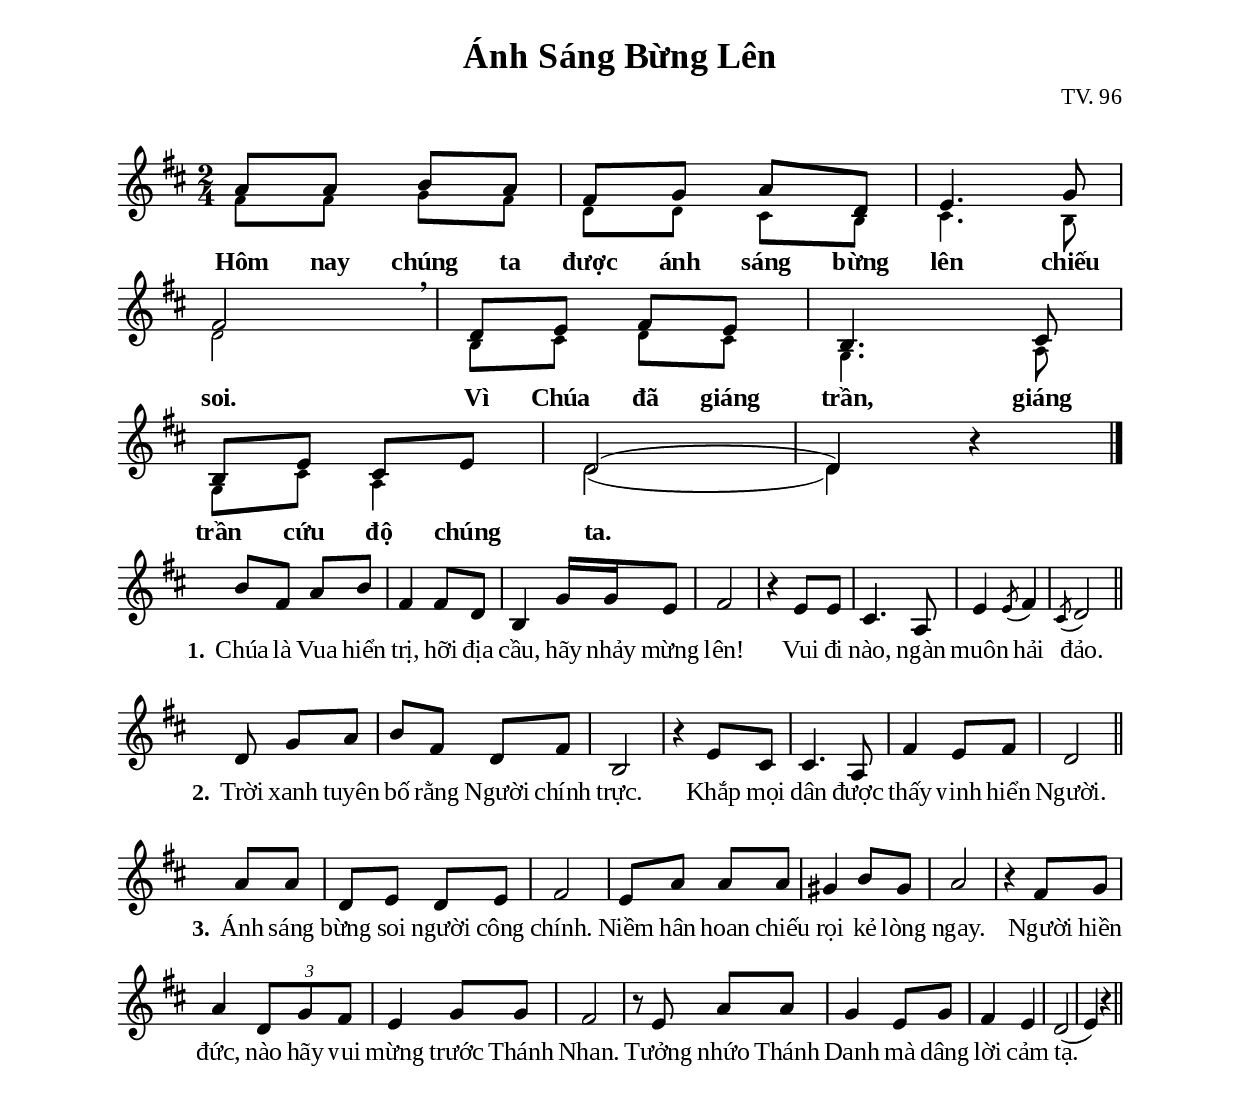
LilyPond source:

% Cài đặt chung
\version "2.20.0"
\include "english.ly"

\header {
  title = "Ánh Sáng Bừng Lên"
  composer = "TV. 96"
  arranger = " "
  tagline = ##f
}

global = {
  \key d \major
  \time 2/4
}

\paper {
  #(set-paper-size "a4")
  top-margin = 20\mm
  bottom-margin = 15\mm
  left-margin = 20\mm
  right-margin = 20\mm
  indent = #0
  #(define fonts
	 (make-pango-font-tree "Liberation Serif"
	 		       "Liberation Serif"
			       "Liberation Serif"
			       (/ 20 20)))
}

% Nhạc điệp khúc
nhacDiepKhucSop= \relative c'' {
  \override Lyrics.LyricSpace.minimum-distance = #4.0
  \override Score.BarNumber.break-visibility = ##(#f #f #f)
  a8 a b a |
  fs g a d, |
  e4. g8 |
  fs2 \breathe |
  d8 e fs e |
  b4. cs8 |
  b e cs e |
  d2 ( |
  d4) r \bar "|."
}

nhacDiepKhucBass= \relative c' {
  \override Lyrics.LyricSpace.minimum-distance = #4.0
  \override Score.BarNumber.break-visibility = ##(#f #f #f)
  \override NoteHead.font-size = #-2
  fs8 fs g fs |
  d d cs b |
  cs4. b8 |
  d2 |
  b8 cs d cs |
  g4. a8 |
  g cs a4 |
  d2 ( |
  d4) r
}

% Nhạc phiên khúc
nhacPhienKhucMot = \relative c'' {
  \override Score.BarNumber.break-visibility = ##(#f #f #f)
  b8 fs a b |
  fs4 fs8 d |
  b4 g'16 g e8 |
  fs2 |
  r4 e8 e |
  cs4. a8 |
  e'4 \acciaccatura e8 fs4 |
  \acciaccatura cs8 d2 \bar "||"
}

nhacPhienKhucHai = \relative c' {
  \override Score.BarNumber.break-visibility = ##(#f #f #f)
  \partial 4. d8 g a |
  b fs d fs |
  b,2 |
  r4 e8 cs |
  cs4. a8 |
  fs'4 e8 fs |
  d2 \bar "||"
}

nhacPhienKhucBa = \relative c'' {
  \override Score.BarNumber.break-visibility = ##(#f #f #f)
  \partial 4 a8 a |
  d,8 e d e |
  fs2 |
  e8 a a a |
  gs4b8 gs |
  a2 |
  r4 fs8 g |
  a4 \tuplet 3/2 { d,8 g fs } |
  e4 g8 g |
  fs2 |
  r8 e a a |
  g4 e8 g |
  fs4 e |
  d2 ( |
  e4) r \bar "||"
}

% Lời điệp khúc
loiDiepKhuc = \lyricmode {
  \override Lyrics.LyricText.font-series = #'bold
  Hôm nay chúng ta được ánh sáng bừng lên chiếu soi.
  Vì Chúa đã giáng trần, giáng trần cứu độ chúng ta.
}

% Lời phiên khúc
loiPhienKhucMot = \lyricmode {
  \set stanza = #"1."
  Chúa là Vua hiển trị, hỡi địa cầu, hãy nhảy mừng lên!
  Vui đi nào, ngàn muôn hải đảo.
}

loiPhienKhucHai = \lyricmode {
  \set stanza = #"2."
  Trời xanh tuyên bố rằng Người chính trực.
  Khắp mọi dân được thấy vinh hiển Người.
}

loiPhienKhucBa = \lyricmode {
  \set stanza = #"3."
  Ánh sáng bừng soi người công chính.
  Niềm hân hoan chiếu rọi kẻ lòng ngay.
  Người hiền đức, nào hãy vui mừng trước Thánh Nhan.
  Tưởng nhứo Thánh Danh mà dâng lời cảm tạ.
}


% Dàn trang
\score {
  \new ChoirStaff <<
    \new Staff = chorus \with {
        \consists "Merge_rests_engraver"
      }
      <<
      \new Voice = "sopranos" {
        \voiceOne \global \stemUp \nhacDiepKhucSop
      }
      \new Voice = "basses" {
        \voiceTwo \global \stemDown \nhacDiepKhucBass
      }
    >>
    \new Lyrics = basses
    \context Lyrics = basses \lyricsto sopranos \loiDiepKhuc
  >>
}

\score {
  \new ChoirStaff <<
    \new Staff = verses <<
      \override Staff.TimeSignature.transparent = ##t
      \new Voice = "verse" {
        \global \stemNeutral \nhacPhienKhucMot
      }
    >>
    \new Lyrics \lyricsto verse \loiPhienKhucMot
  >>
}

\score {
  \new ChoirStaff <<
    \new Staff = verses <<
      \override Staff.TimeSignature.transparent = ##t
      \new Voice = "verse" {
        \global \stemNeutral \nhacPhienKhucHai
      }
    >>
    \new Lyrics \lyricsto verse \loiPhienKhucHai
  >>
}

\score {
  \new ChoirStaff <<
    \new Staff = verses <<
      \override Staff.TimeSignature.transparent = ##t
      \new Voice = "verse" {
        \global \stemNeutral \nhacPhienKhucBa
      }
    >>
    \new Lyrics \lyricsto verse \loiPhienKhucBa
  >>
}
